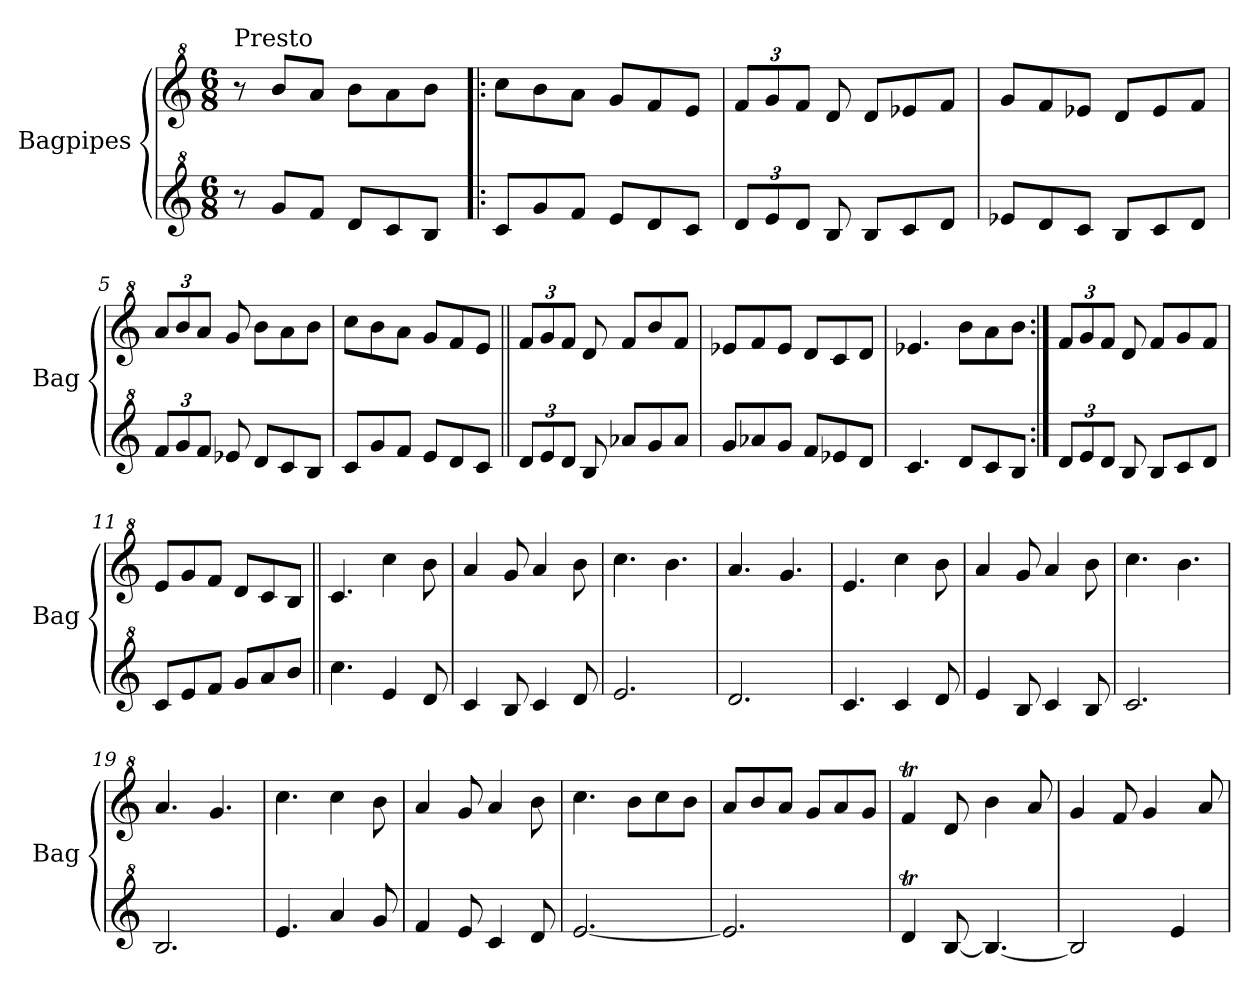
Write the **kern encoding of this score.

**kern	**kern
*part2	*part1
*staff2	*staff1
*I"Bagpipes	*I"Bagpipes
*I'Bag	*I'Bag
*clefG^2	*clefG^2
*k[]	*k[]
*C:	*C:
*M6/8	*M6/8
=1	=1
!	!LO:TX:a:t=Presto
8r	8r
8gg/L	8bb/L
8ff/J	8aa/J
8dd/L	8bb\L
8cc/	8aa\
8b/J	8bb\J
=2!|:	=2!|:
8cc/L	8ccc\L
8gg/	8bb\
8ff/J	8aa\J
8ee/L	8gg/L
8dd/	8ff/
8cc/J	8ee/J
=3	=3
*Xbrackettup	*Xbrackettup
12dd/L	12ff/L
12ee/	12gg/
12dd/J	12ff/J
8b/	8dd/
8b/L	8dd/L
8cc/	8ee-X/
8dd/J	8ff/J
=4	=4
8ee-X/L	8gg/L
8dd/	8ff/
8cc/J	8ee-X/J
8b/L	8dd/L
8cc/	8ee-/
8dd/J	8ff/J
=5	=5
12ff/L	12aa/L
12gg/	12bb/
12ff/J	12aa/J
8ee-X/	8gg/
8dd/L	8bb\L
8cc/	8aa\
8b/J	8bb\J
=6	=6
8cc/L	8ccc\L
8gg/	8bb\
8ff/J	8aa\J
8ee/L	8gg/L
8dd/	8ff/
8cc/J	8ee/J
!!LO:LB:g=z
=7||	=7||
12dd/L	12ff/L
12ee/	12gg/
12dd/J	12ff/J
8b/	8dd/
8aa-X/L	8ff/L
8gg/	8bb/
8aa-/J	8ff/J
=8	=8
8gg/L	8ee-X/L
8aa-X/	8ff/
8gg/J	8ee-/J
8ff/L	8dd/L
8ee-X/	8cc/
8dd/J	8dd/J
=9	=9
4.cc/	4.ee-X/
8dd/L	8bb\L
8cc/	8aa\
8b/J	8bb\J
=10:|!	=10:|!
12dd/L	12ff/L
12ee/	12gg/
12dd/J	12ff/J
8b/	8dd/
8b/L	8ff/L
8cc/	8gg/
8dd/J	8ff/J
=11	=11
8cc/L	8ee/L
8ee/	8gg/
8ff/J	8ff/J
8gg/L	8dd/L
8aa/	8cc/
8bb/J	8b/J
=12||	=12||
4.ccc\	4.cc/
4ee/	4ccc\
8dd/	8bb\
!!LO:LB:g=z
=13	=13
4cc/	4aa/
8b/	8gg/
4cc/	4aa/
8dd/	8bb\
=14	=14
2.ee/	4.ccc\
.	4.bb\
=15	=15
2.dd/	4.aa/
.	4.gg/
=16	=16
4.cc/	4.ee/
4cc/	4ccc\
8dd/	8bb\
=17	=17
4ee/	4aa/
8b/	8gg/
4cc/	4aa/
8b/	8bb\
=18	=18
2.cc/	4.ccc\
.	4.bb\
=19	=19
2.b/	4.aa/
.	4.gg/
=20	=20
4.ee/	4.ccc\
4aa/	4ccc\
8gg/	8bb\
=21	=21
4ff/	4aa/
8ee/	8gg/
4cc/	4aa/
8dd/	8bb\
!!LO:LB:g=z
=22	=22
[2.ee/	4.ccc\
.	8bb\L
.	8ccc\
.	8bb\J
=23	=23
2.ee/]	8aa/L
.	8bb/
.	8aa/J
.	8gg/L
.	8aa/
.	8gg/J
=24	=24
4ddT/	4ffT/
[8b/	8dd/
4.b/_	4bb\
.	8aa/
=25	=25
2b/]	4gg/
.	8ff/
.	4gg/
4ee/	.
.	8aa/
=	=
*-	*-
